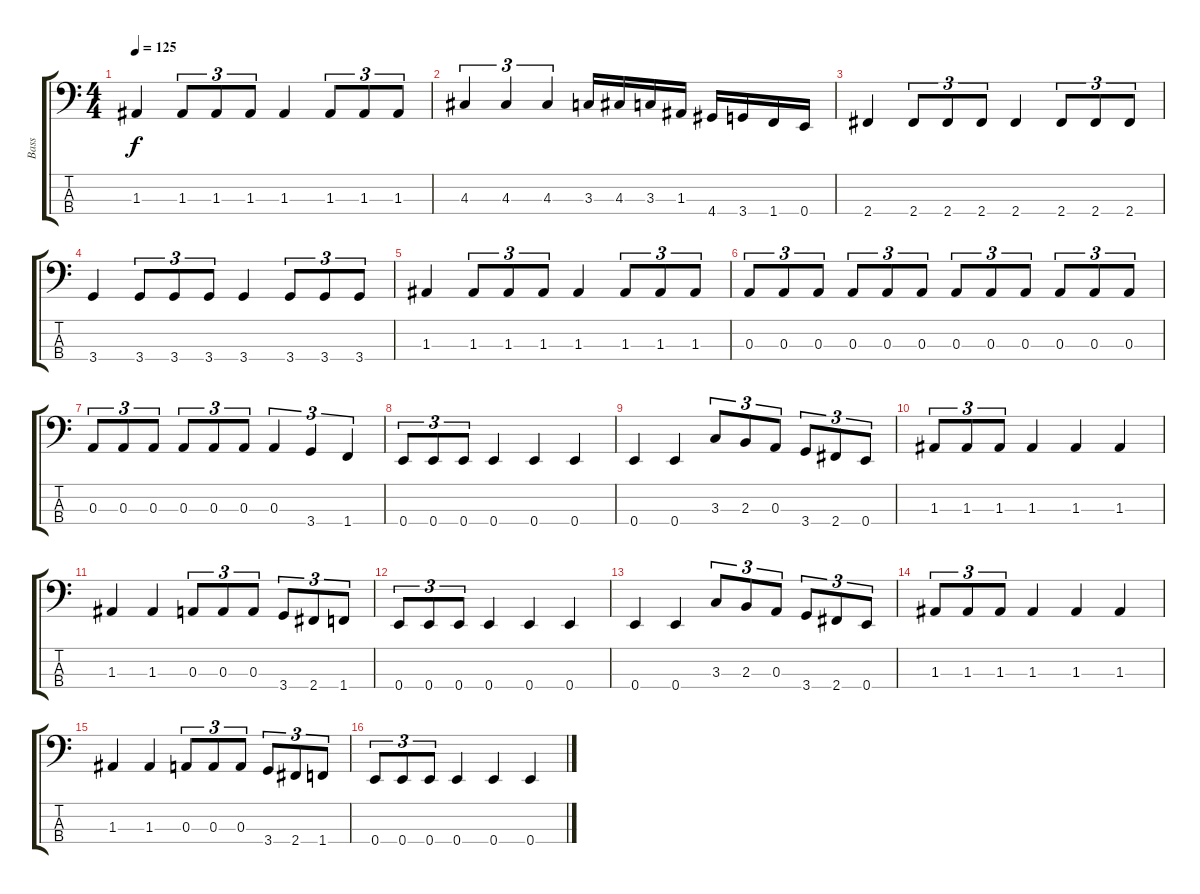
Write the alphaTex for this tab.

\track ("Bass" "Bass") {instrument electricbasspick}
\staff {score tabs}
\tuning (G2 D2 A1 E1) {hide}
\ts (4 4)
\tempo 125
\clef f4
\ks c
1.3.4{dy f} 1.3.8{tu (3 2)} 1.3.8{tu (3 2)} 1.3.8{tu (3 2)} 1.3.4 1.3.8{tu (3 2)} 1.3.8{tu (3 2)} 1.3.8{tu (3 2)} |
4.3.4{tu (3 2)} 4.3.4{tu (3 2)} 4.3.4{tu (3 2)} 3.3.16 4.3.16 3.3.16 1.3.16 4.4.16 3.4.16 1.4.16 0.4.16 |
2.4.4 2.4.8{tu (3 2)} 2.4.8{tu (3 2)} 2.4.8{tu (3 2)} 2.4.4 2.4.8{tu (3 2)} 2.4.8{tu (3 2)} 2.4.8{tu (3 2)} |
3.4.4 3.4.8{tu (3 2)} 3.4.8{tu (3 2)} 3.4.8{tu (3 2)} 3.4.4 3.4.8{tu (3 2)} 3.4.8{tu (3 2)} 3.4.8{tu (3 2)} |
1.3.4 1.3.8{tu (3 2)} 1.3.8{tu (3 2)} 1.3.8{tu (3 2)} 1.3.4 1.3.8{tu (3 2)} 1.3.8{tu (3 2)} 1.3.8{tu (3 2)} |
0.3.8{tu (3 2)} 0.3.8{tu (3 2)} 0.3.8{tu (3 2)} 0.3.8{tu (3 2)} 0.3.8{tu (3 2)} 0.3.8{tu (3 2)} 0.3.8{tu (3 2)} 0.3.8{tu (3 2)} 0.3.8{tu (3 2)} 0.3.8{tu (3 2)} 0.3.8{tu (3 2)} 0.3.8{tu (3 2)} |
0.3.8{tu (3 2)} 0.3.8{tu (3 2)} 0.3.8{tu (3 2)} 0.3.8{tu (3 2)} 0.3.8{tu (3 2)} 0.3.8{tu (3 2)} 0.3.4{tu (3 2)} 3.4.4{tu (3 2)} 1.4.4{tu (3 2)} |
0.4.8{tu (3 2)} 0.4.8{tu (3 2)} 0.4.8{tu (3 2)} 0.4.4 0.4.4 0.4.4 |
0.4.4 0.4.4 3.3.8{tu (3 2)} 2.3.8{tu (3 2)} 0.3.8{tu (3 2)} 3.4.8{tu (3 2)} 2.4.8{tu (3 2)} 0.4.8{tu (3 2)} |
1.3.8{tu (3 2)} 1.3.8{tu (3 2)} 1.3.8{tu (3 2)} 1.3.4 1.3.4 1.3.4 |
1.3.4 1.3.4 0.3.8{tu (3 2)} 0.3.8{tu (3 2)} 0.3.8{tu (3 2)} 3.4.8{tu (3 2)} 2.4.8{tu (3 2)} 1.4.8{tu (3 2)} |
0.4.8{tu (3 2)} 0.4.8{tu (3 2)} 0.4.8{tu (3 2)} 0.4.4 0.4.4 0.4.4 |
0.4.4 0.4.4 3.3.8{tu (3 2)} 2.3.8{tu (3 2)} 0.3.8{tu (3 2)} 3.4.8{tu (3 2)} 2.4.8{tu (3 2)} 0.4.8{tu (3 2)} |
1.3.8{tu (3 2)} 1.3.8{tu (3 2)} 1.3.8{tu (3 2)} 1.3.4 1.3.4 1.3.4 |
1.3.4 1.3.4 0.3.8{tu (3 2)} 0.3.8{tu (3 2)} 0.3.8{tu (3 2)} 3.4.8{tu (3 2)} 2.4.8{tu (3 2)} 1.4.8{tu (3 2)} |
0.4.8{tu (3 2)} 0.4.8{tu (3 2)} 0.4.8{tu (3 2)} 0.4.4 0.4.4 0.4.4
